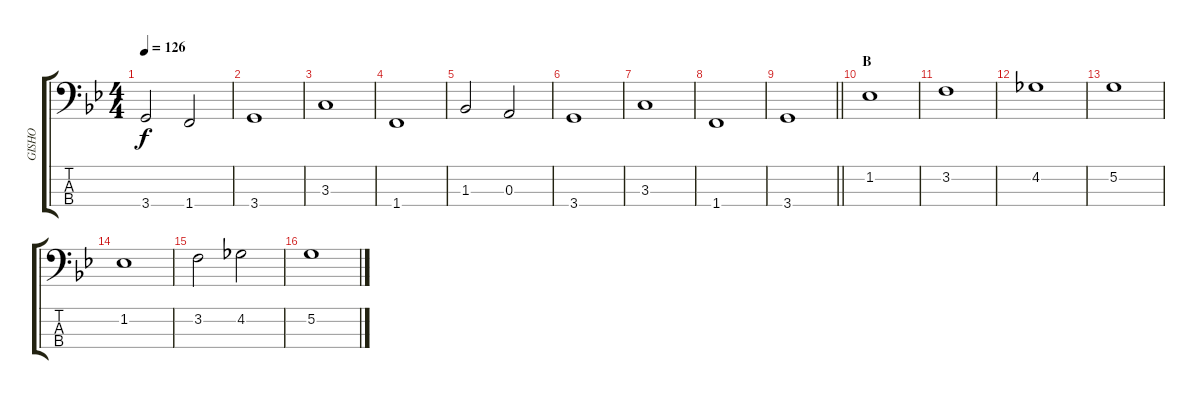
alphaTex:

\track ("GISHO" "GISHO") {instrument electricbasspick}
\staff {score tabs}
\tuning (G2 D2 A1 E1) {hide}
\ts (4 4)
\tempo 126
\clef f4
\ks bb
3.4.2{dy f} 1.4.2 |
3.4.1 |
3.3.1 |
1.4.1 |
1.3.2 0.3.2 |
3.4.1 |
3.3.1 |
1.4.1 |
\barLineRight lightlight
3.4.1 |
\section ("" "B ")
1.2.1 |
3.2.1 |
4.2.1 |
5.2.1 |
1.2.1 |
3.2.2 4.2.2 |
5.2.1
